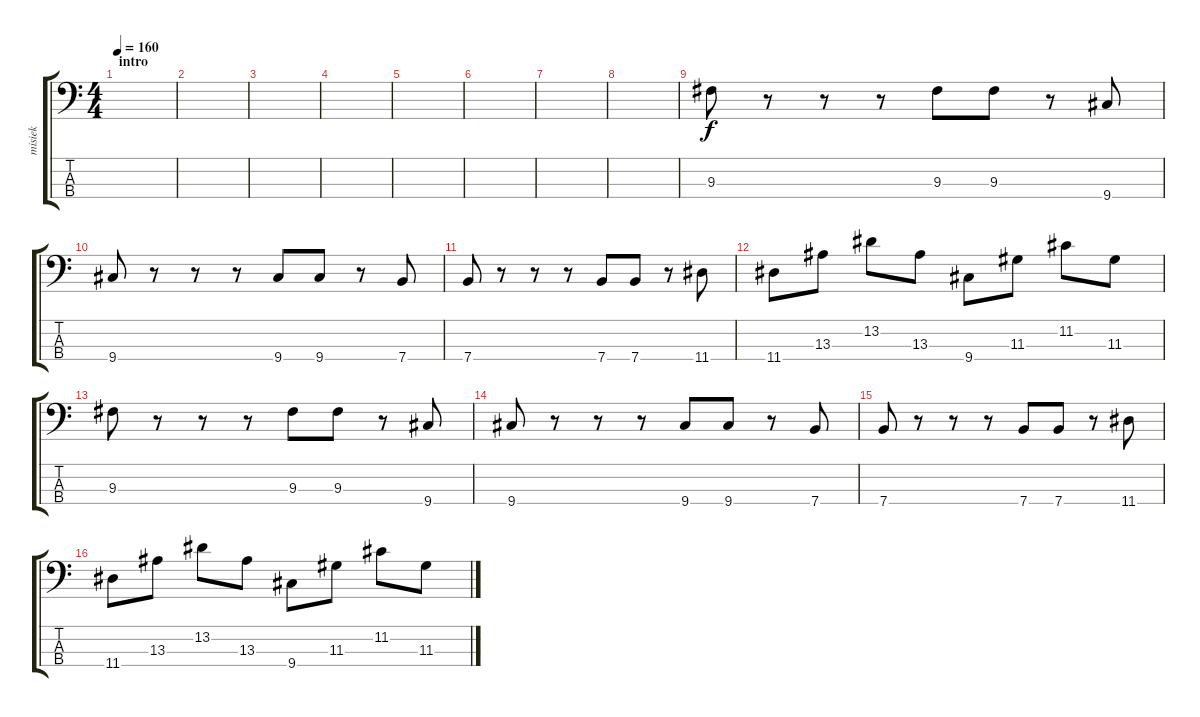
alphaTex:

\track ("misiek" "misiek") {instrument electricbasspick}
\staff {score tabs}
\tuning (G2 D2 A1 E1) {hide}
\ts (4 4)
\section ("" "intro")
\tempo 160
\clef f4
\ks c
|
|
|
|
|
|
|
|
9.3.8 r.8 r.8 r.8 9.3.8 9.3.8 r.8 9.4.8 |
9.4.8 r.8 r.8 r.8 9.4.8 9.4.8 r.8 7.4.8 |
7.4.8 r.8 r.8 r.8 7.4.8 7.4.8 r.8 11.4.8 |
11.4.8 13.3.8 13.2.8 13.3.8 9.4.8 11.3.8 11.2.8 11.3.8 |
9.3.8 r.8 r.8 r.8 9.3.8 9.3.8 r.8 9.4.8 |
9.4.8 r.8 r.8 r.8 9.4.8 9.4.8 r.8 7.4.8 |
7.4.8 r.8 r.8 r.8 7.4.8 7.4.8 r.8 11.4.8 |
11.4.8 13.3.8 13.2.8 13.3.8 9.4.8 11.3.8 11.2.8 11.3.8
